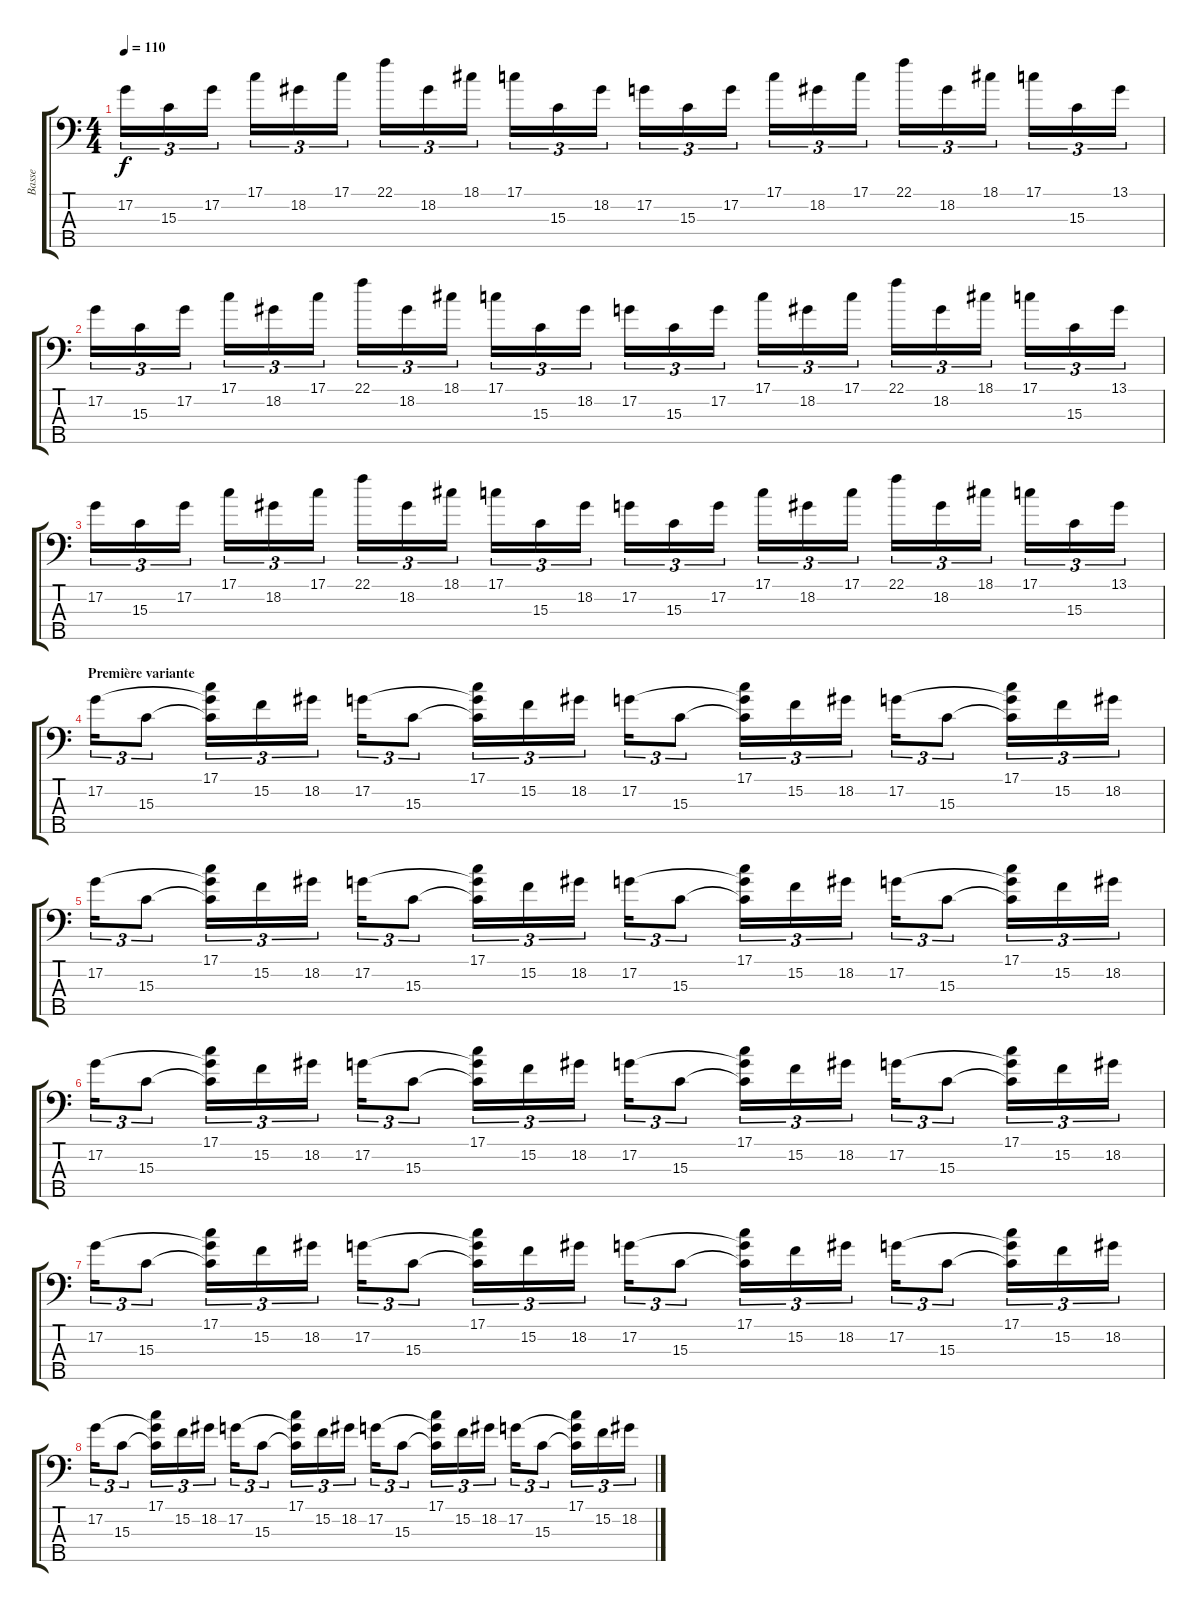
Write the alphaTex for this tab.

\track ("Basse" "Basse") {instrument electricbasspick}
\staff {score tabs}
\tuning (G2 D2 A1 E1 B0) {hide}
\ts (4 4)
\tempo 110
\clef f4
\ks c
17.2.16{tu (3 2) dy f} 15.3.16{tu (3 2)} 17.2.16{tu (3 2)} 17.1.16{tu (3 2)} 18.2.16{tu (3 2)} 17.1.16{tu (3 2)} 22.1.16{tu (3 2)} 18.2.16{tu (3 2)} 18.1.16{tu (3 2)} 17.1.16{tu (3 2)} 15.3.16{tu (3 2)} 18.2.16{tu (3 2)} 17.2.16{tu (3 2)} 15.3.16{tu (3 2)} 17.2.16{tu (3 2)} 17.1.16{tu (3 2)} 18.2.16{tu (3 2)} 17.1.16{tu (3 2)} 22.1.16{tu (3 2)} 18.2.16{tu (3 2)} 18.1.16{tu (3 2)} 17.1.16{tu (3 2)} 15.3.16{tu (3 2)} 13.1.16{tu (3 2)} |
17.2.16{tu (3 2)} 15.3.16{tu (3 2)} 17.2.16{tu (3 2)} 17.1.16{tu (3 2)} 18.2.16{tu (3 2)} 17.1.16{tu (3 2)} 22.1.16{tu (3 2)} 18.2.16{tu (3 2)} 18.1.16{tu (3 2)} 17.1.16{tu (3 2)} 15.3.16{tu (3 2)} 18.2.16{tu (3 2)} 17.2.16{tu (3 2)} 15.3.16{tu (3 2)} 17.2.16{tu (3 2)} 17.1.16{tu (3 2)} 18.2.16{tu (3 2)} 17.1.16{tu (3 2)} 22.1.16{tu (3 2)} 18.2.16{tu (3 2)} 18.1.16{tu (3 2)} 17.1.16{tu (3 2)} 15.3.16{tu (3 2)} 13.1.16{tu (3 2)} |
17.2.16{tu (3 2)} 15.3.16{tu (3 2)} 17.2.16{tu (3 2)} 17.1.16{tu (3 2)} 18.2.16{tu (3 2)} 17.1.16{tu (3 2)} 22.1.16{tu (3 2)} 18.2.16{tu (3 2)} 18.1.16{tu (3 2)} 17.1.16{tu (3 2)} 15.3.16{tu (3 2)} 18.2.16{tu (3 2)} 17.2.16{tu (3 2)} 15.3.16{tu (3 2)} 17.2.16{tu (3 2)} 17.1.16{tu (3 2)} 18.2.16{tu (3 2)} 17.1.16{tu (3 2)} 22.1.16{tu (3 2)} 18.2.16{tu (3 2)} 18.1.16{tu (3 2)} 17.1.16{tu (3 2)} 15.3.16{tu (3 2)} 13.1.16{tu (3 2)} |
\section ("" "Première variante")
17.2.16{tu (3 2)} 15.3.8{tu (3 2)} (17.1 17.2{t} 15.3{t}).16{tu (3 2)} 15.2.16{tu (3 2)} 18.2.16{tu (3 2)} 17.2.16{tu (3 2)} 15.3.8{tu (3 2)} (17.1 17.2{t} 15.3{t}).16{tu (3 2)} 15.2.16{tu (3 2)} 18.2.16{tu (3 2)} 17.2.16{tu (3 2)} 15.3.8{tu (3 2)} (17.1 17.2{t} 15.3{t}).16{tu (3 2)} 15.2.16{tu (3 2)} 18.2.16{tu (3 2)} 17.2.16{tu (3 2)} 15.3.8{tu (3 2)} (17.1 17.2{t} 15.3{t}).16{tu (3 2)} 15.2.16{tu (3 2)} 18.2.16{tu (3 2)} |
17.2.16{tu (3 2)} 15.3.8{tu (3 2)} (17.1 17.2{t} 15.3{t}).16{tu (3 2)} 15.2.16{tu (3 2)} 18.2.16{tu (3 2)} 17.2.16{tu (3 2)} 15.3.8{tu (3 2)} (17.1 17.2{t} 15.3{t}).16{tu (3 2)} 15.2.16{tu (3 2)} 18.2.16{tu (3 2)} 17.2.16{tu (3 2)} 15.3.8{tu (3 2)} (17.1 17.2{t} 15.3{t}).16{tu (3 2)} 15.2.16{tu (3 2)} 18.2.16{tu (3 2)} 17.2.16{tu (3 2)} 15.3.8{tu (3 2)} (17.1 17.2{t} 15.3{t}).16{tu (3 2)} 15.2.16{tu (3 2)} 18.2.16{tu (3 2)} |
17.2.16{tu (3 2)} 15.3.8{tu (3 2)} (17.1 17.2{t} 15.3{t}).16{tu (3 2)} 15.2.16{tu (3 2)} 18.2.16{tu (3 2)} 17.2.16{tu (3 2)} 15.3.8{tu (3 2)} (17.1 17.2{t} 15.3{t}).16{tu (3 2)} 15.2.16{tu (3 2)} 18.2.16{tu (3 2)} 17.2.16{tu (3 2)} 15.3.8{tu (3 2)} (17.1 17.2{t} 15.3{t}).16{tu (3 2)} 15.2.16{tu (3 2)} 18.2.16{tu (3 2)} 17.2.16{tu (3 2)} 15.3.8{tu (3 2)} (17.1 17.2{t} 15.3{t}).16{tu (3 2)} 15.2.16{tu (3 2)} 18.2.16{tu (3 2)} |
17.2.16{tu (3 2)} 15.3.8{tu (3 2)} (17.1 17.2{t} 15.3{t}).16{tu (3 2)} 15.2.16{tu (3 2)} 18.2.16{tu (3 2)} 17.2.16{tu (3 2)} 15.3.8{tu (3 2)} (17.1 17.2{t} 15.3{t}).16{tu (3 2)} 15.2.16{tu (3 2)} 18.2.16{tu (3 2)} 17.2.16{tu (3 2)} 15.3.8{tu (3 2)} (17.1 17.2{t} 15.3{t}).16{tu (3 2)} 15.2.16{tu (3 2)} 18.2.16{tu (3 2)} 17.2.16{tu (3 2)} 15.3.8{tu (3 2)} (17.1 17.2{t} 15.3{t}).16{tu (3 2)} 15.2.16{tu (3 2)} 18.2.16{tu (3 2)} |
17.2.16{tu (3 2)} 15.3.8{tu (3 2)} (17.1 17.2{t} 15.3{t}).16{tu (3 2)} 15.2.16{tu (3 2)} 18.2.16{tu (3 2)} 17.2.16{tu (3 2)} 15.3.8{tu (3 2)} (17.1 17.2{t} 15.3{t}).16{tu (3 2)} 15.2.16{tu (3 2)} 18.2.16{tu (3 2)} 17.2.16{tu (3 2)} 15.3.8{tu (3 2)} (17.1 17.2{t} 15.3{t}).16{tu (3 2)} 15.2.16{tu (3 2)} 18.2.16{tu (3 2)} 17.2.16{tu (3 2)} 15.3.8{tu (3 2)} (17.1 17.2{t} 15.3{t}).16{tu (3 2)} 15.2.16{tu (3 2)} 18.2.16{tu (3 2)}
